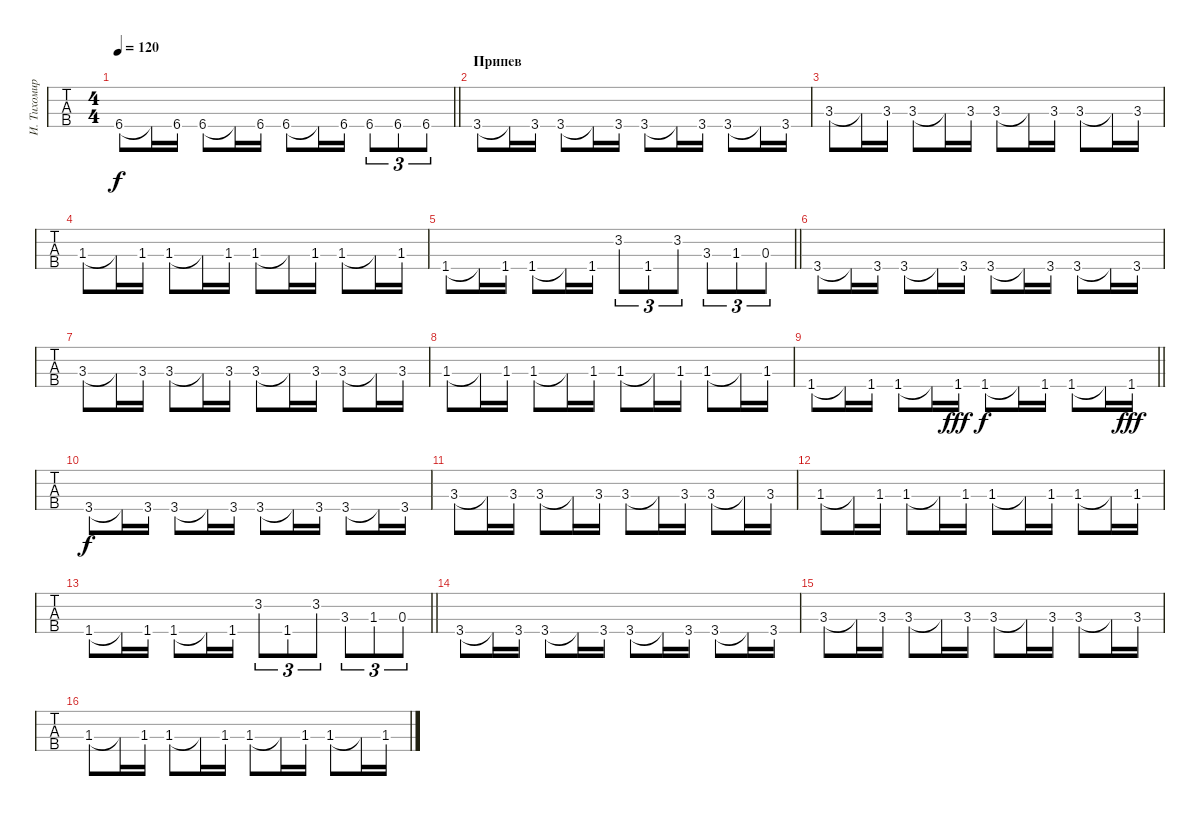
\track ("И. Тихомиров" "И. Тихомир") {instrument electricbassfinger}
\staff {tabs}
\tuning (G2 D2 A1 E1) {hide}
\ts (4 4)
\tempo 120
\clef f4
\barLineRight lightlight
\ks gminor
6.4.8{dy f} 6.4{t}.16 6.4.16 6.4.8 6.4{t}.16 6.4.16 6.4.8 6.4{t}.16 6.4.16 6.4.8{tu (3 2)} 6.4.8{tu (3 2)} 6.4.8{tu (3 2)} |
\section ("" "Припев")
\ks c
3.4.8 3.4{t}.16 3.4.16 3.4.8 3.4{t}.16 3.4.16 3.4.8 3.4{t}.16 3.4.16 3.4.8 3.4{t}.16 3.4.16 |
3.3.8 3.3{t}.16 3.3.16 3.3.8 3.3{t}.16 3.3.16 3.3.8 3.3{t}.16 3.3.16 3.3.8 3.3{t}.16 3.3.16 |
1.3.8 1.3{t}.16 1.3.16 1.3.8 1.3{t}.16 1.3.16 1.3.8 1.3{t}.16 1.3.16 1.3.8 1.3{t}.16 1.3.16 |
\barLineRight lightlight
1.4.8 1.4{t}.16 1.4.16 1.4.8 1.4{t}.16 1.4.16 3.2.8{tu (3 2)} 1.4.8{tu (3 2)} 3.2.8{tu (3 2)} 3.3.8{tu (3 2)} 1.3.8{tu (3 2)} 0.3.8{tu (3 2)} |
3.4.8 3.4{t}.16 3.4.16 3.4.8 3.4{t}.16 3.4.16 3.4.8 3.4{t}.16 3.4.16 3.4.8 3.4{t}.16 3.4.16 |
3.3.8 3.3{t}.16 3.3.16 3.3.8 3.3{t}.16 3.3.16 3.3.8 3.3{t}.16 3.3.16 3.3.8 3.3{t}.16 3.3.16 |
1.3.8 1.3{t}.16 1.3.16 1.3.8 1.3{t}.16 1.3.16 1.3.8 1.3{t}.16 1.3.16 1.3.8 1.3{t}.16 1.3.16 |
\barLineRight lightlight
1.4.8 1.4{t}.16 1.4.16 1.4.8 1.4{t}.16 1.4.16{dy fff} 1.4.8{dy f} 1.4{t}.16 1.4.16 1.4.8 1.4{t}.16 1.4.16{dy fff} |
3.4.8{dy f} 3.4{t}.16 3.4.16 3.4.8 3.4{t}.16 3.4.16 3.4.8 3.4{t}.16 3.4.16 3.4.8 3.4{t}.16 3.4.16 |
3.3.8 3.3{t}.16 3.3.16 3.3.8 3.3{t}.16 3.3.16 3.3.8 3.3{t}.16 3.3.16 3.3.8 3.3{t}.16 3.3.16 |
1.3.8 1.3{t}.16 1.3.16 1.3.8 1.3{t}.16 1.3.16 1.3.8 1.3{t}.16 1.3.16 1.3.8 1.3{t}.16 1.3.16 |
\barLineRight lightlight
1.4.8 1.4{t}.16 1.4.16 1.4.8 1.4{t}.16 1.4.16 3.2.8{tu (3 2)} 1.4.8{tu (3 2)} 3.2.8{tu (3 2)} 3.3.8{tu (3 2)} 1.3.8{tu (3 2)} 0.3.8{tu (3 2)} |
3.4.8 3.4{t}.16 3.4.16 3.4.8 3.4{t}.16 3.4.16 3.4.8 3.4{t}.16 3.4.16 3.4.8 3.4{t}.16 3.4.16 |
3.3.8 3.3{t}.16 3.3.16 3.3.8 3.3{t}.16 3.3.16 3.3.8 3.3{t}.16 3.3.16 3.3.8 3.3{t}.16 3.3.16 |
1.3.8 1.3{t}.16 1.3.16 1.3.8 1.3{t}.16 1.3.16 1.3.8 1.3{t}.16 1.3.16 1.3.8 1.3{t}.16 1.3.16
